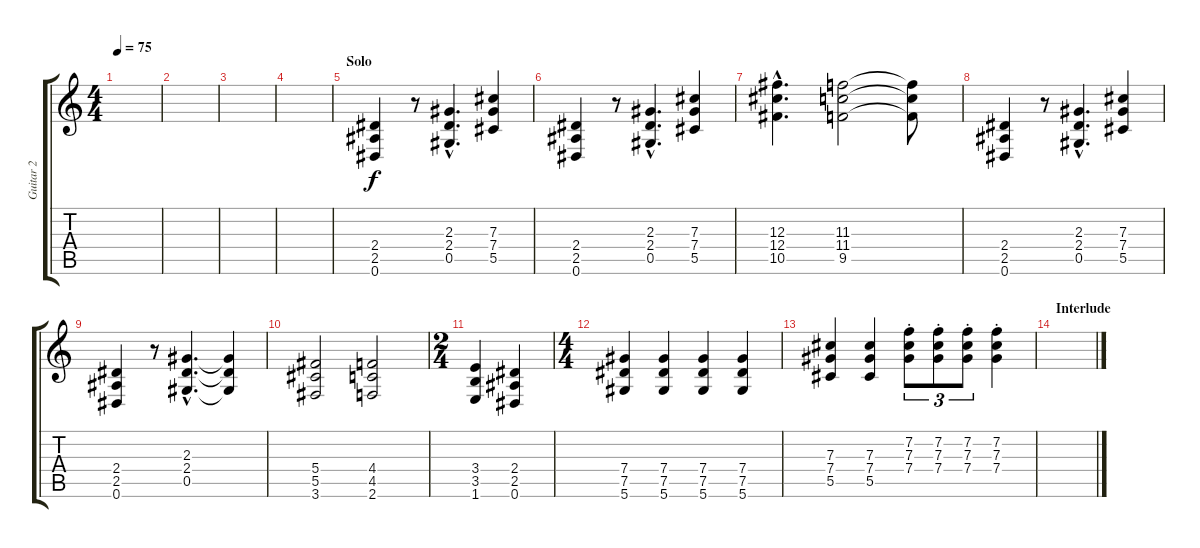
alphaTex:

\track ("Guitar 2" "Guitar 2") {instrument overdrivenguitar}
\staff {score tabs}
\tuning (Eb4 Bb3 Gb3 Db3 Ab2 Eb2) {hide}
\ts (4 4)
\tempo 75
\clef g2
\ks c
|
|
|
|
\section ("" "Solo")
(2.4 2.5 0.6).4 r.8 (2.3{hac} 2.4{hac} 0.5{hac}).4{d} (7.3 7.4 5.5).4 |
(2.4 2.5 0.6).4 r.8 (2.3{hac} 2.4{hac} 0.5{hac}).4{d} (7.3 7.4 5.5).4 |
(12.3{hac} 12.4{hac} 10.5{hac}).4{d} (11.3 11.4 9.5).2 (11.3{t} 11.4{t} 9.5{t}).8 |
(2.4 2.5 0.6).4 r.8 (2.3{hac} 2.4{hac} 0.5{hac}).4{d} (7.3 7.4 5.5).4 |
(2.4 2.5 0.6).4 r.8 (2.3{hac} 2.4{hac} 0.5{hac}).4{d} (2.3{t} 2.4{t} 0.5{t}).4 |
(5.4 5.5 3.6).2 (4.4 4.5 2.6).2 |
\ts (2 4)
(3.4 3.5 1.6).4 (2.4 2.5 0.6).4 |
\ts (4 4)
(7.4 7.5 5.6).4 (7.4 7.5 5.6).4 (7.4 7.5 5.6).4 (7.4 7.5 5.6).4 |
(7.3 7.4 5.5).4 (7.3 7.4 5.5).4 (7.2{st} 7.3{st} 7.4{st}).8{tu (3 2)} (7.2{st} 7.3{st} 7.4{st}).8{tu (3 2)} (7.2{st} 7.3{st} 7.4{st}).8{tu (3 2)} (7.2{st} 7.3{st} 7.4{st}).4 |
\section ("" "Interlude")
